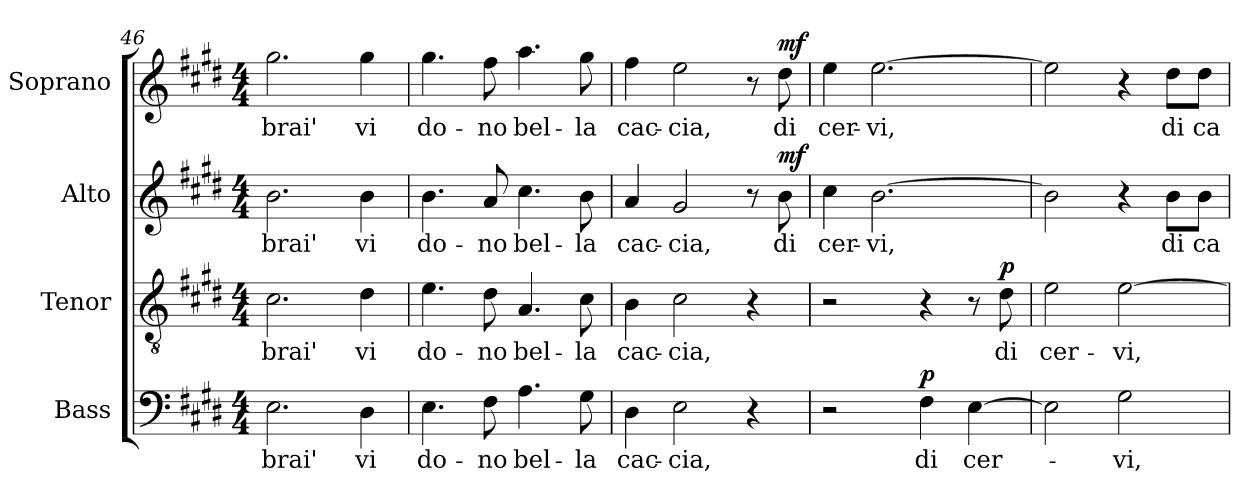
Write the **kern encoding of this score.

**kern	**text	**dynam	**kern	**text	**dynam	**kern	**text	**dynam	**kern	**text	**dynam
*part4	*part4	*part4	*part3	*part3	*part3	*part2	*part2	*part2	*part1	*part1	*part1
*staff4	*staff4	*staff4	*staff3	*staff3	*staff3	*staff2	*staff2	*staff2	*staff1	*staff1	*staff1
*I"Bass	*	*	*I"Tenor	*	*	*I"Alto	*	*	*I"Soprano	*	*
*I'B.	*	*	*I'T.	*	*	*I'A.	*	*	*I'S.	*	*
*clefF4	*	*	*clefGv2	*	*	*clefG2	*	*	*clefG2	*	*
*	*	*	*ITrd7c12	*	*	*	*	*	*	*	*
*k[f#c#g#d#]	*	*	*k[f#c#g#d#]	*	*	*k[f#c#g#d#]	*	*	*k[f#c#g#d#]	*	*
*E:	*	*	*E:	*	*	*E:	*	*	*E:	*	*
*M4/4	*	*	*M4/4	*	*	*M4/4	*	*	*M4/4	*	*
=46	=46	=46	=46	=46	=46	=46	=46	=46	=46	=46	=46
!	!LO:LY:b:color=#000000	!	!	!	!	!	!	!	!	!	!
!	!	!	!	!LO:LY:b:color=#000000	!	!	!	!	!	!	!
!	!	!	!	!	!	!	!LO:LY:b:color=#000000	!	!	!	!
!	!	!	!	!	!	!	!	!	!	!LO:LY:b:color=#000000	!
2.Ei\	-brai'	.	2.C#i\	-brai'	.	2.bi\	-brai'	.	2.gg#i\	-brai'	.
!	!LO:LY:b:color=#000000	!	!	!	!	!	!	!	!	!	!
!	!	!	!	!LO:LY:b:color=#000000	!	!	!	!	!	!	!
!	!	!	!	!	!	!	!LO:LY:b:color=#000000	!	!	!	!
!	!	!	!	!	!	!	!	!	!	!LO:LY:b:color=#000000	!
4D#i\	vi	.	4D#i\	vi	.	4bi\	vi	.	4gg#i\	vi	.
=47	=47	=47	=47	=47	=47	=47	=47	=47	=47	=47	=47
!	!LO:LY:b:color=#000000	!	!	!	!	!	!	!	!	!	!
!	!	!	!	!LO:LY:b:color=#000000	!	!	!	!	!	!	!
!	!	!	!	!	!	!	!LO:LY:b:color=#000000	!	!	!	!
!	!	!	!	!	!	!	!	!	!	!LO:LY:b:color=#000000	!
4.Ei\	do-	.	4.Ei\	do-	.	4.bi\	do-	.	4.gg#i\	do-	.
!	!LO:LY:b:color=#000000	!	!	!	!	!	!	!	!	!	!
!	!	!	!	!LO:LY:b:color=#000000	!	!	!	!	!	!	!
!	!	!	!	!	!	!	!LO:LY:b:color=#000000	!	!	!	!
!	!	!	!	!	!	!	!	!	!	!LO:LY:b:color=#000000	!
8F#i\	-no	.	8D#i\	-no	.	8ai/	-no	.	8ff#i\	-no	.
!	!LO:LY:b:color=#000000	!	!	!	!	!	!	!	!	!	!
!	!	!	!	!LO:LY:b:color=#000000	!	!	!	!	!	!	!
!	!	!	!	!	!	!	!LO:LY:b:color=#000000	!	!	!	!
!	!	!	!	!	!	!	!	!	!	!LO:LY:b:color=#000000	!
4.Ai\	bel-	.	4.AAi/	bel-	.	4.cc#i\	bel-	.	4.aai\	bel-	.
!	!LO:LY:b:color=#000000	!	!	!	!	!	!	!	!	!	!
!	!	!	!	!LO:LY:b:color=#000000	!	!	!	!	!	!	!
!	!	!	!	!	!	!	!LO:LY:b:color=#000000	!	!	!	!
!	!	!	!	!	!	!	!	!	!	!LO:LY:b:color=#000000	!
8G#i\	-la	.	8C#i\	-la	.	8bi\	-la	.	8gg#i\	-la	.
=48	=48	=48	=48	=48	=48	=48	=48	=48	=48	=48	=48
!	!LO:LY:b:color=#000000	!	!	!	!	!	!	!	!	!	!
!	!	!	!	!LO:LY:b:color=#000000	!	!	!	!	!	!	!
!	!	!	!	!	!	!	!LO:LY:b:color=#000000	!	!	!	!
!	!	!	!	!	!	!	!	!	!	!LO:LY:b:color=#000000	!
4D#i\	cac-	.	4BBi\	cac-	.	4ai/	cac-	.	4ff#i\	cac-	.
!	!LO:LY:b:color=#000000	!	!	!	!	!	!	!	!	!	!
!	!	!	!	!LO:LY:b:color=#000000	!	!	!	!	!	!	!
!	!	!	!	!	!	!	!LO:LY:b:color=#000000	!	!	!	!
!	!	!	!	!	!	!	!	!	!	!LO:LY:b:color=#000000	!
2Ei\	-cia,	.	2C#i\	-cia,	.	2g#i/	-cia,	.	2eei\	-cia,	.
4r	.	.	4r	.	.	8r	.	.	8r	.	.
!	!	!	!	!	!	!	!LO:LY:b:color=#000000	!	!	!	!
!	!	!	!	!	!	!	!	!	!	!LO:LY:b:color=#000000	!
.	.	.	.	.	.	8bi\	di	mf	8dd#i\	di	mf
=49	=49	=49	=49	=49	=49	=49	=49	=49	=49	=49	=49
!	!	!	!	!	!	!	!LO:LY:b:color=#000000	!	!	!	!
!	!	!	!	!	!	!	!	!	!	!LO:LY:b:color=#000000	!
2r	.	.	2r	.	.	4cc#i\	cer-	.	4eei\	cer-	.
!	!	!	!	!	!	!	!LO:LY:b:color=#000000	!	!	!	!
!	!	!	!	!	!	!	!	!	!	!LO:LY:b:color=#000000	!
.	.	.	.	.	.	[>2.bi\	-vi,	.	[>2.eei\	-vi,	.
!	!LO:LY:b:color=#000000	!	!	!	!	!	!	!	!	!	!
4F#i\	di	p	4r	.	.	.	.	.	.	.	.
!	!LO:LY:b:color=#000000	!	!	!	!	!	!	!	!	!	!
[>4Ei\	cer-	.	8r	.	.	.	.	.	.	.	.
!	!	!	!	!LO:LY:b:color=#000000	!	!	!	!	!	!	!
.	.	.	8D#i\	di	p	.	.	.	.	.	.
!!LO:PB:g=z
=50	=50	=50	=50	=50	=50	=50	=50	=50	=50	=50	=50
!	!	!	!	!LO:LY:b:color=#000000	!	!	!	!	!	!	!
2Ei\]	.	.	2Ei\	cer-	.	2bi\]	.	.	2eei\]	.	.
!	!LO:LY:b:color=#000000	!	!	!	!	!	!	!	!	!	!
!	!	!	!	!LO:LY:b:color=#000000	!	!	!	!	!	!	!
2G#i\	-vi,	.	[>2Ei\	-vi,	.	4r	.	.	4r	.	.
!	!	!	!	!	!	!	!LO:LY:b:color=#000000	!	!	!	!
!	!	!	!	!	!	!	!	!	!	!LO:LY:b:color=#000000	!
.	.	.	.	.	.	8bi\L	di	.	8dd#i\L	di	.
!	!	!	!	!	!	!	!LO:LY:b:color=#000000	!	!	!	!
!	!	!	!	!	!	!	!	!	!	!LO:LY:b:color=#000000	!
.	.	.	.	.	.	8bi\J	ca-	.	8dd#i\J	ca-	.
=	=	=	=	=	=	=	=	=	=	=	=
*-	*-	*-	*-	*-	*-	*-	*-	*-	*-	*-	*-
